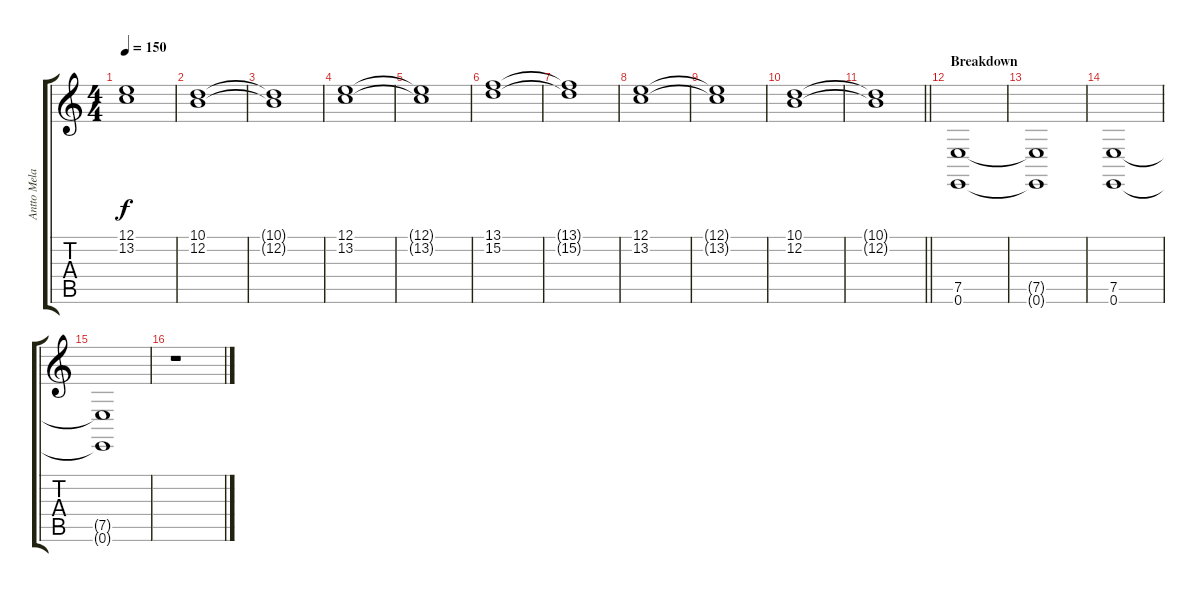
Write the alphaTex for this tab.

\track ("Antto Melasniemi (Keyboard)" "Antto Mela") {instrument churchorgan}
\staff {score tabs}
\tuning (E4 B3 G3 D3 A2 E2) {hide}
\ts (4 4)
\tempo 150
\clef g2
\ks c
(12.1{t} 13.2{t}).1{dy f} |
(10.1 12.2).1 |
(10.1{t} 12.2{t}).1 |
(12.1 13.2).1 |
(12.1{t} 13.2{t}).1 |
(13.1 15.2).1 |
(13.1{t} 15.2{t}).1 |
(12.1 13.2).1 |
(12.1{t} 13.2{t}).1 |
(10.1 12.2).1 |
\barLineRight lightlight
(10.1{t} 12.2{t}).1 |
\section ("" "Breakdown")
(7.5 0.6).1{balance 0 instrument pad8sweep} |
(7.5{t} 0.6{t}).1 |
(7.5 0.6).1{balance 16} |
(7.5{t} 0.6{t}).1 |
r.1
